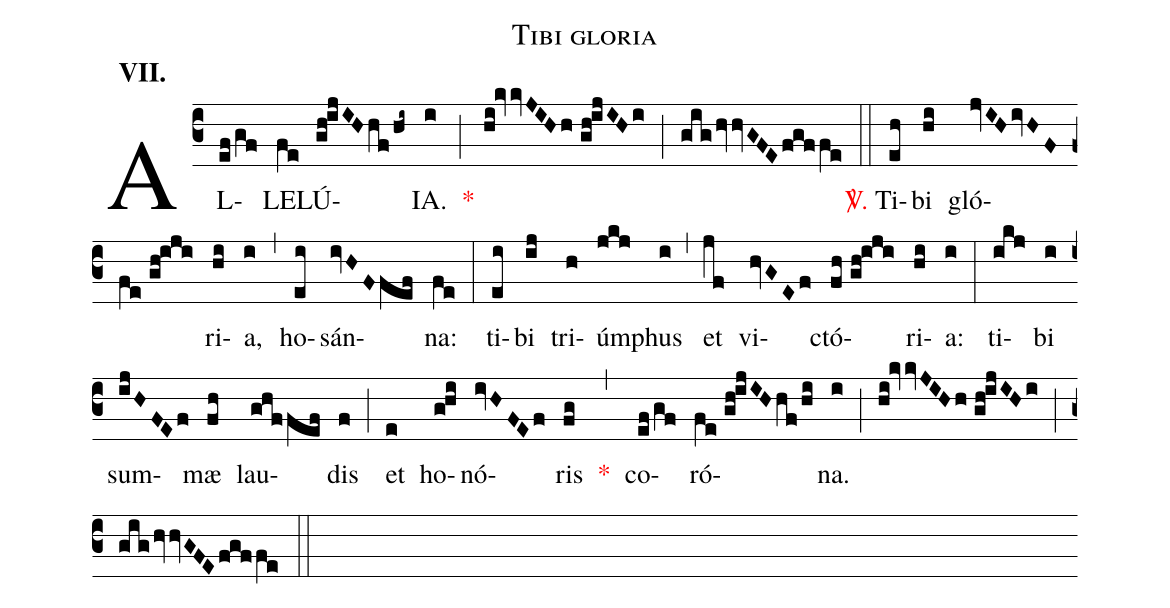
name:Tibi gloria;
mode:VII.;
office-part:Alleluia;
%%
(c3) AL(ef/gf)LE(fe)LÚ(gh!ijIHhf/hi~)IA.(i) <v>\red{*}</v>(;) (hi!kvvJIHh//gh!ijIHi) (;) (gighvvGFEfgffe) (::) <v>\red{\Vbar.}</v> Ti(eh)bi(hi) gló(jvIHivHFfe//gh!iji)ri(hi)a,(i) (,) ho(ei)sán(ivHFfef)na:(fe) (:) ti(ei)bi(ij) tri(h)úm(jkj)phus(i) (,) et(jf) vi(hvGEf)ctó(fh//gh!iji)ri(hi)a:(i) (:) ti(ikj)bi(i) sum(ijHFEf)mæ(fh) lau(ghffef)dis(f) (;) et(e) ho(g!hi)nó(ivHFEf)ris(fg) <v>\red{*}</v>(,) co(ef/gf)ró(fe//gh!ijIHhf/hi)na.(i) (;) (hi!kvvJIHh//gh!ijIHi) (;) (gig/hvvGFE/fgffe) (::)
